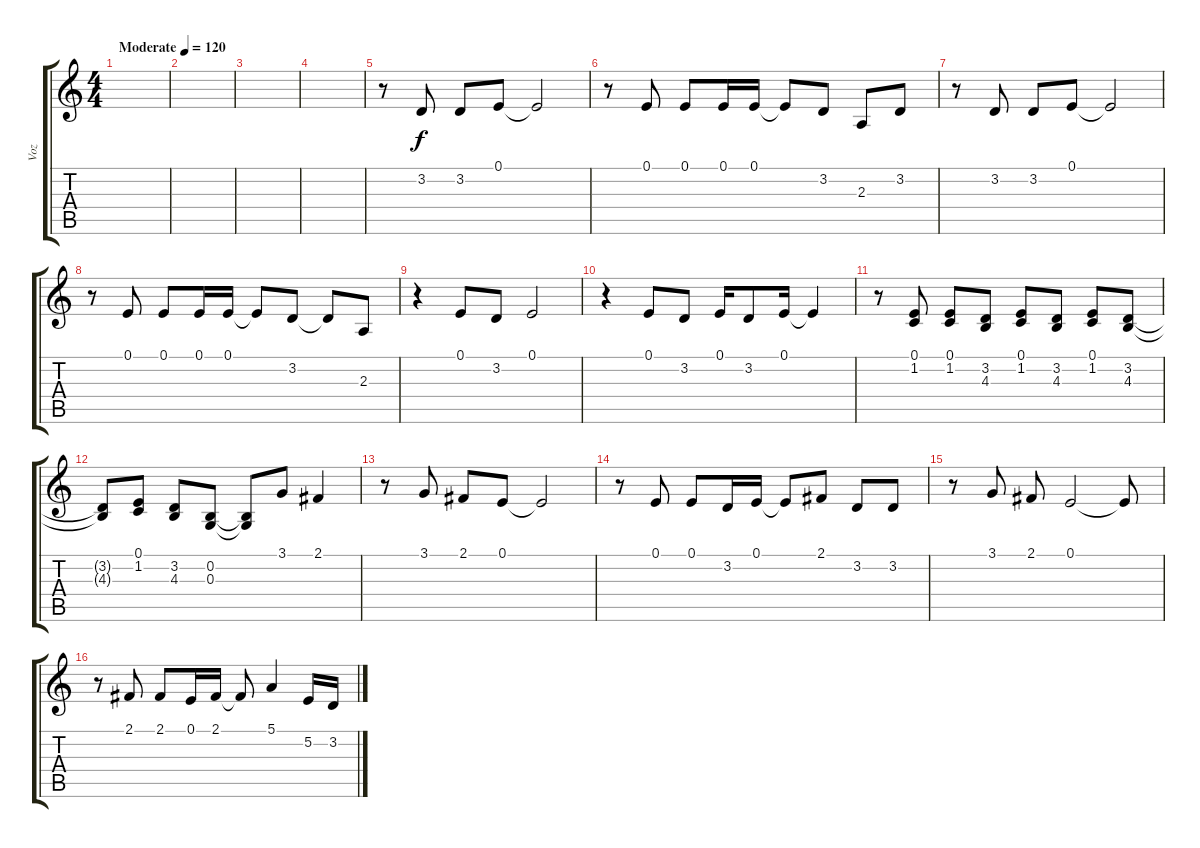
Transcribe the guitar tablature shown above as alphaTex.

\track ("Voz" "Voz") {instrument altosax}
\staff {score tabs}
\tuning (E4 B3 G3 D3 A2 E2) {hide}
\ts (4 4)
\tempo (120 "Moderate")
\clef g2
\ks c
|
|
|
|
r.8 3.2.8 3.2.8 0.1.8 0.1{t}.2 |
r.8 0.1.8 0.1.8 0.1.16 0.1.16 0.1{t}.8 3.2.8 2.3.8 3.2.8 |
r.8 3.2.8 3.2.8 0.1.8 0.1{t}.2 |
r.8 0.1.8 0.1.8 0.1.16 0.1.16 0.1{t}.8 3.2.8 3.2{t}.8 2.3.8 |
r.4 0.1.8 3.2.8 0.1.2 |
r.4 0.1.8 3.2.8 0.1.16 3.2.8 0.1.16 0.1{t}.4 |
r.8 (0.1 1.2).8 (0.1 1.2).8 (3.2 4.3).8 (0.1 1.2).8 (3.2 4.3).8 (0.1 1.2).8 (3.2 4.3).8 |
(3.2{t} 4.3{t}).8 (0.1 1.2).8 (3.2 4.3).8 (0.2 0.3).8 (0.2{t} 0.3{t}).8 3.1.8 2.1.4 |
r.8 3.1.8 2.1.8 0.1.8 0.1{t}.2 |
r.8 0.1.8 0.1.8 3.2.16 0.1.16 0.1{t}.8 2.1.8 3.2.8 3.2.8 |
r.8 3.1.8 2.1.8 0.1.2 0.1{t}.8 |
r.8 2.1.8 2.1.8 0.1.16 2.1.16 2.1{t}.8 5.1.4 5.2.16 3.2.16
